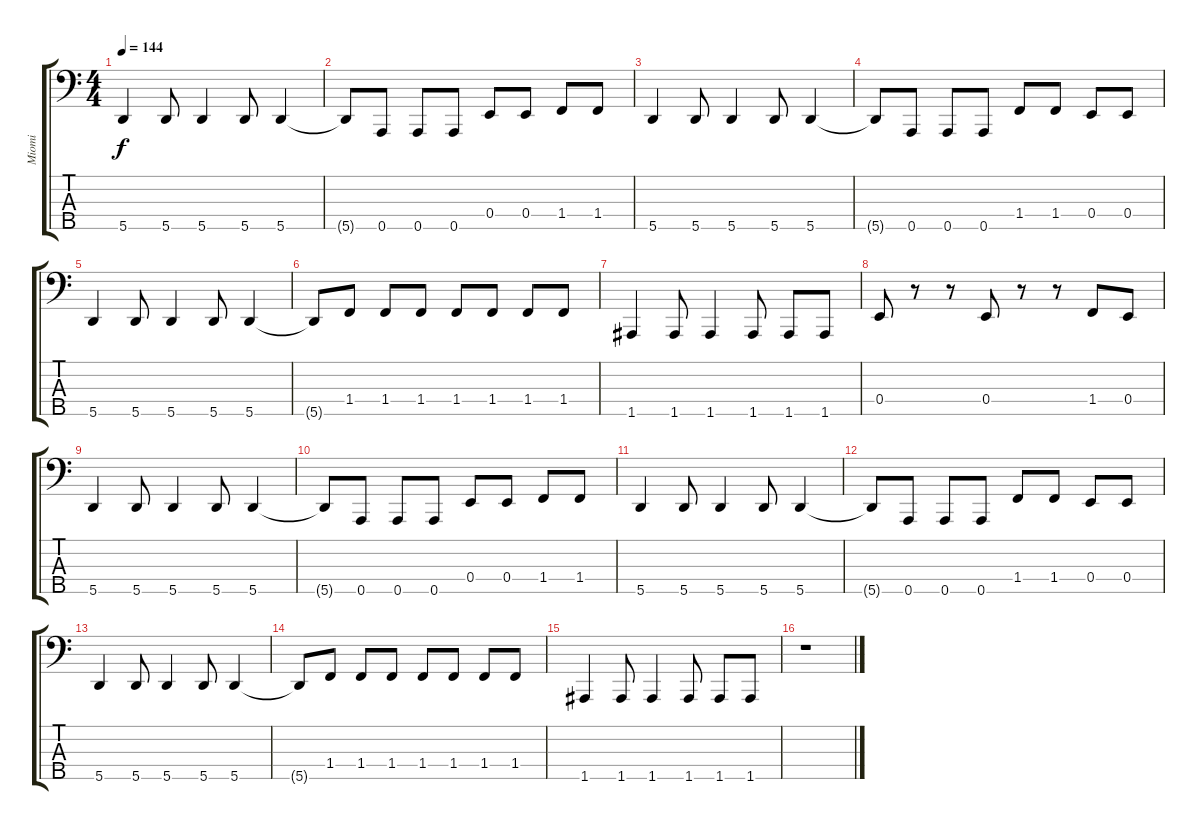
\track ("Miomi" "Miomi") {instrument electricbassfinger}
\staff {score tabs}
\tuning (G2 D2 A1 E1 A0) {hide}
\ts (4 4)
\tempo 144
\clef f4
\ks c
5.5.4{dy f} 5.5.8 5.5.4 5.5.8 5.5.4 |
5.5{t}.8 0.5.8 0.5.8 0.5.8 0.4.8 0.4.8 1.4.8 1.4.8 |
5.5.4 5.5.8 5.5.4 5.5.8 5.5.4 |
5.5{t}.8 0.5.8 0.5.8 0.5.8 1.4.8 1.4.8 0.4.8 0.4.8 |
5.5.4 5.5.8 5.5.4 5.5.8 5.5.4 |
5.5{t}.8 1.4.8 1.4.8 1.4.8 1.4.8 1.4.8 1.4.8 1.4.8 |
1.5.4 1.5.8 1.5.4 1.5.8 1.5.8 1.5.8 |
0.4.8 r.8 r.8 0.4.8 r.8 r.8 1.4.8 0.4.8 |
5.5.4 5.5.8 5.5.4 5.5.8 5.5.4 |
5.5{t}.8 0.5.8 0.5.8 0.5.8 0.4.8 0.4.8 1.4.8 1.4.8 |
5.5.4 5.5.8 5.5.4 5.5.8 5.5.4 |
5.5{t}.8 0.5.8 0.5.8 0.5.8 1.4.8 1.4.8 0.4.8 0.4.8 |
5.5.4 5.5.8 5.5.4 5.5.8 5.5.4 |
5.5{t}.8 1.4.8 1.4.8 1.4.8 1.4.8 1.4.8 1.4.8 1.4.8 |
1.5.4 1.5.8 1.5.4 1.5.8 1.5.8 1.5.8 |
r.1
